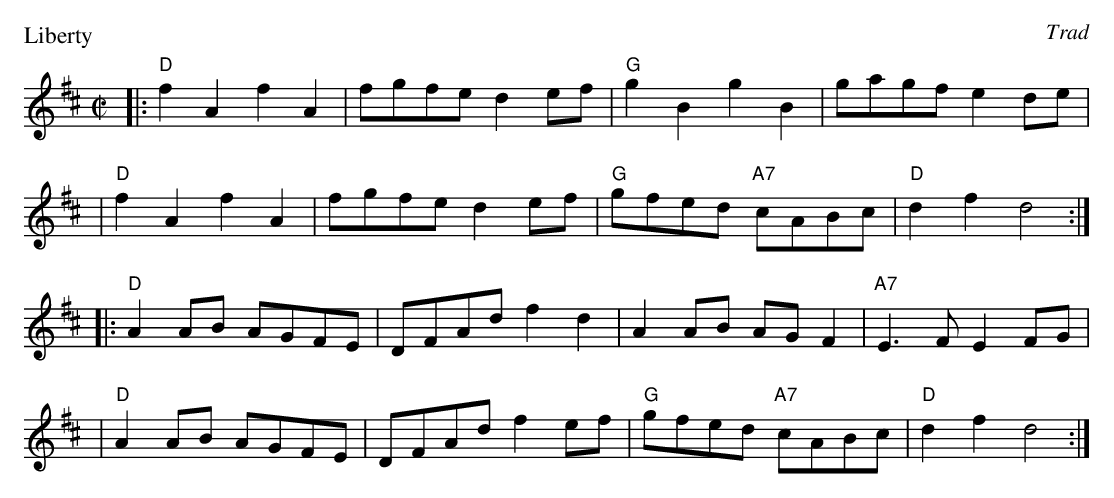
X:1
P: Liberty
O: Trad
M: C|
L: 1/8
K: D
|: "D" f2A2 f2A2 | fgfe d2ef | "G"g2B2 g2B2 | gagf e2de |
|  "D" f2A2 f2A2 | fgfe d2ef | "G"gfed "A7"cABc | "D"d2f2 d4 :|
|: "D"A2AB AGFE | DFAd f2d2 | A2AB AGF2 | "A7"E3F E2FG |
|  "D"A2AB AGFE | DFAd f2ef | "G"gfed "A7"cABc | "D"d2f2 d4 :|
